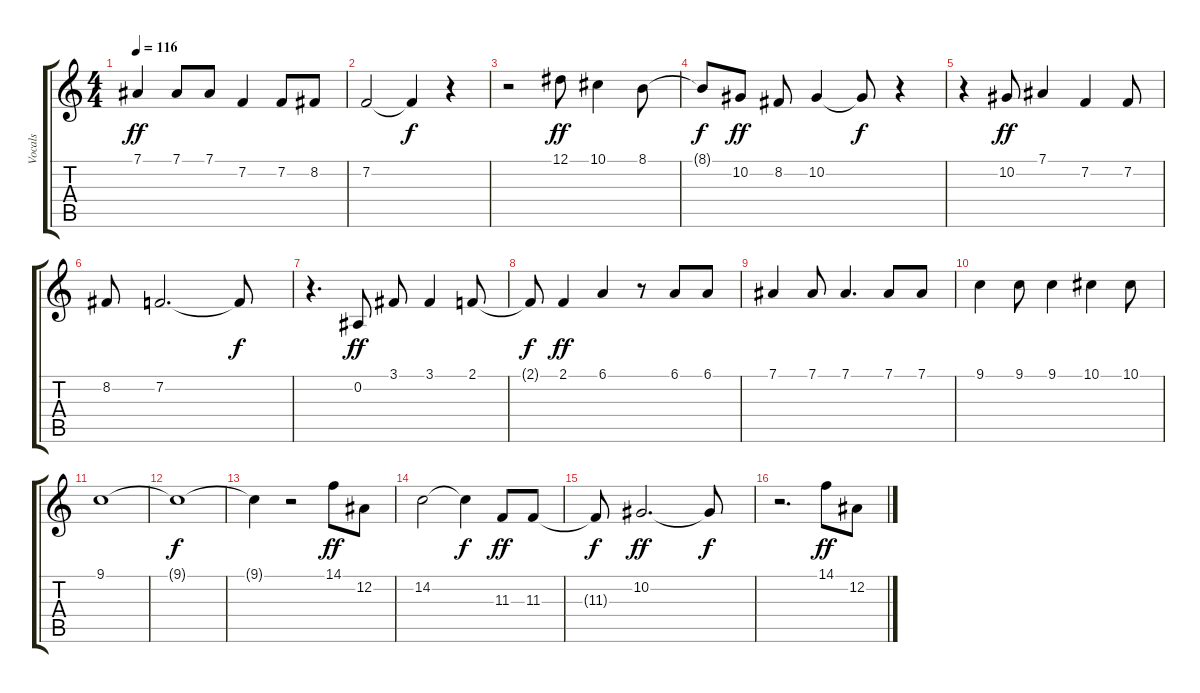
\track ("Vocals" "Vocals") {instrument choiraahs}
\staff {score tabs}
\tuning (Eb4 Bb3 Gb3 Db3 Ab2 Eb2) {hide}
\ts (4 4)
\tempo 116
\clef g2
\ks c
7.1.4{dy ff} 7.1.8 7.1.8 7.2.4 7.2.8 8.2.8 |
7.2.2 7.2{t}.4{dy f} r.4 |
r.2 12.1.8{dy ff} 10.1.4 8.1.8 |
8.1{t}.8{dy f} 10.2.8{dy ff} 8.2.8 10.2.4 10.2{t}.8{dy f} r.4 |
r.4 10.2.8{dy ff} 7.1.4 7.2.4 7.2.8 |
8.2.8 7.2.2{d} 7.2{t}.8{dy f} |
r.4{d} 0.2.8{dy ff} 3.1.8 3.1.4 2.1.8 |
2.1{t}.8{dy f} 2.1.4{dy ff} 6.1.4 r.8 6.1.8 6.1.8 |
7.1.4 7.1.8 7.1.4{d} 7.1.8 7.1.8 |
9.1.4 9.1.8 9.1.4 10.1.4 10.1.8 |
9.1.1 |
9.1{t}.1{dy f} |
9.1{t}.4 r.2 14.1.8{dy ff} 12.2.8 |
14.2.2 14.2{t}.4{dy f} 11.3.8{dy ff} 11.3.8 |
11.3{t}.8{dy f} 10.2.2{d dy ff} 10.2{t}.8{dy f} |
r.2{d} 14.1.8{dy ff} 12.2.8
